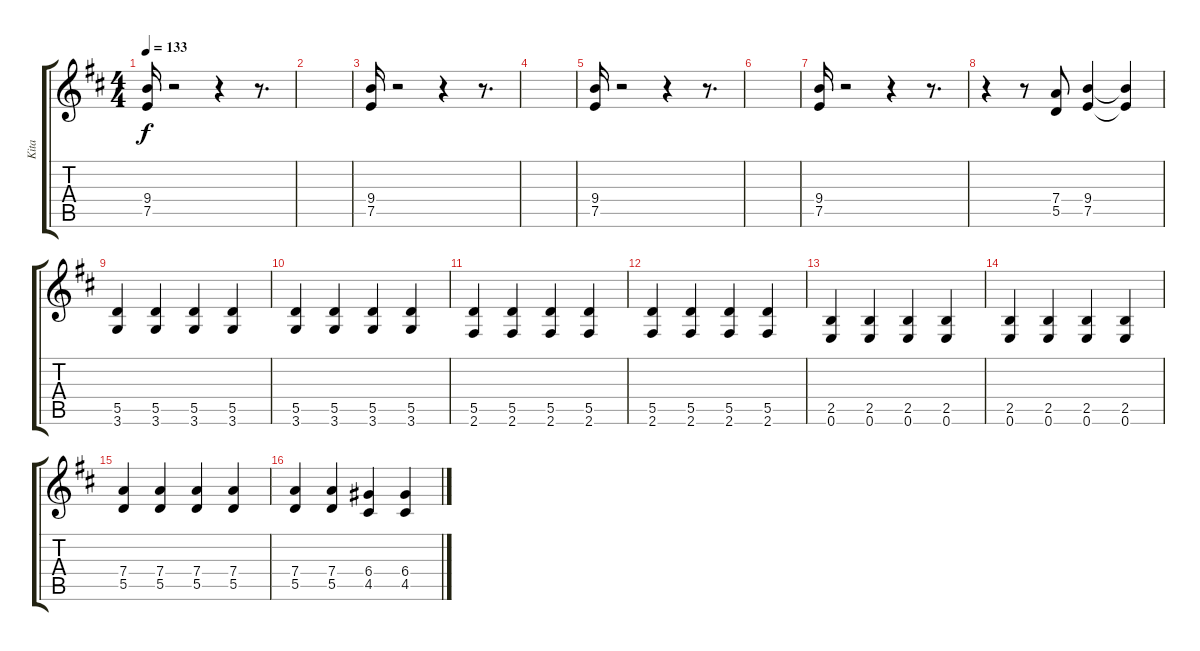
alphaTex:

\track ("Kita" "Kita") {instrument overdrivenguitar}
\staff {score tabs}
\tuning (E4 B3 G3 D3 A2 E2) {hide}
\ts (4 4)
\tempo 133
\clef g2
\ks d
(9.4 7.5).16{dy f} r.2 r.4 r.8{d} |
|
(9.4 7.5).16 r.2 r.4 r.8{d} |
|
(9.4 7.5).16 r.2 r.4 r.8{d} |
|
(9.4 7.5).16 r.2 r.4 r.8{d} |
r.4 r.8 (7.4 5.5).8 (9.4 7.5).4 (9.4{t} 7.5{t}).4 |
(5.5 3.6).4 (5.5 3.6).4 (5.5 3.6).4 (5.5 3.6).4 |
(5.5 3.6).4 (5.5 3.6).4 (5.5 3.6).4 (5.5 3.6).4 |
(5.5 2.6).4 (5.5 2.6).4 (5.5 2.6).4 (5.5 2.6).4 |
(5.5 2.6).4 (5.5 2.6).4 (5.5 2.6).4 (5.5 2.6).4 |
(2.5 0.6).4 (2.5 0.6).4 (2.5 0.6).4 (2.5 0.6).4 |
(2.5 0.6).4 (2.5 0.6).4 (2.5 0.6).4 (2.5 0.6).4 |
(7.4 5.5).4 (7.4 5.5).4 (7.4 5.5).4 (7.4 5.5).4 |
(7.4 5.5).4 (7.4 5.5).4 (6.4 4.5).4 (6.4 4.5).4
